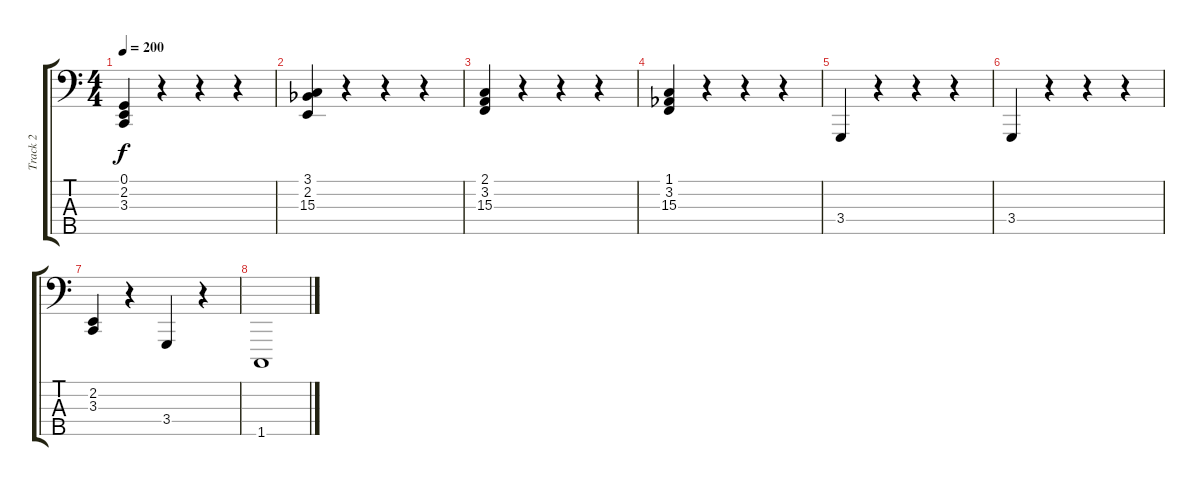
\track ("Track 2" "Track 2") {instrument acousticgrandpiano}
\staff {score tabs}
\tuning (G2 D2 A1 E1 B0) {hide}
\ts (4 4)
\tempo 200
\clef f4
\ks c
(0.1 2.2 3.3).4{dy f} r.4 r.4 r.4 |
(3.1{acc b} 2.2 15.3).4 r.4 r.4 r.4 |
(2.1 3.2 15.3).4 r.4 r.4 r.4 |
(1.1{acc b} 3.2 15.3).4 r.4 r.4 r.4 |
3.4.4 r.4 r.4 r.4 |
3.4.4 r.4 r.4 r.4 |
(2.2 3.3).4 r.4 3.4.4 r.4 |
1.5.1
